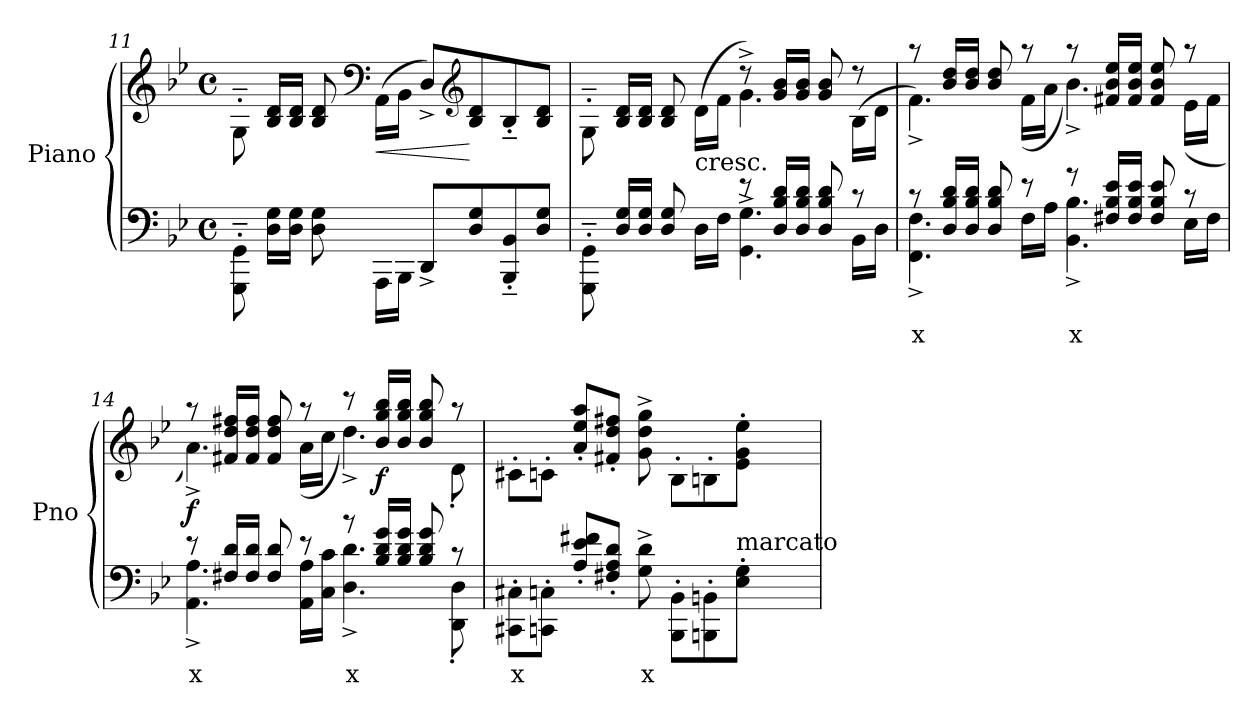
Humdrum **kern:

**kern	**text	**kern	**dynam
*part1	*part1	*part1	*part1
*staff2	*staff2	*staff1	*staff1/2
*I"Piano	*	*	*
*I'Pno	*	*	*
!!LO:LB:g=z
*clefF4	*	*clefG2	*
*k[b-e-]	*	*k[b-e-]	*
*B-:	*	*B-:	*
*M4/4	*	*M4/4	*
*met(c)	*	*met(c)	*
=11	=11	=11	=11
8GGG\'~ 8GG\'~	.	8G'~\	.
16D\ 16G\LL	.	16B-/ 16d/LL	.
16D\ 16G\JJ	.	16B-/ 16d/JJ	.
8D\ 8G\	.	8B-/ 8d/	.
*	*	*clefF4	*
!	!	!	!LO:HP:b
16AAA\LL	.	(>16AA\LL	<
16BBB-\JJ	.	16BB-\JJ	.
8DD^/L	.	8D^/L)	.
*	*	*clefG2	*
8D/ 8G/	.	8B-/ 8d/	[
8BBB-/'~ 8BB-/'~	.	8B-~'/	.
8D/ 8G/J	.	8B-/ 8d/J	.
=12	=12	=12	=12
*^	*	*^	*
8GGG\'~ 8GG\'~	2ryy	.	8G'~\	2ryy	.
16D/ 16G/LL	.	.	16B-/ 16d/LL	.	.
16D/ 16G/JJ	.	.	16B-/ 16d/JJ	.	.
8D/ 8G/	.	.	8B-/ 8d/	.	.
!	!	!	!LO:TX:b:t=cresc.	!	!
16D\LL	.	.	(<16d\LL	.	.
16F\JJ	.	.	16f\JJ	.	.
4.GG\^ 4.G\^	8re	.	4.g^\)	8rdd	.
.	16D/ 16B-/ 16d/LL	.	.	16g/ 16b-/LL	.
.	16D/ 16B-/ 16d/JJ	.	.	16g/ 16b-/JJ	.
.	8D/ 8B-/ 8d/	.	.	8g/ 8b-/	.
16BB-\LL	8rc	.	(<16B-\LL	8rdd	.
16D\JJ	.	.	16d\JJ	.	.
!!LO:LB:g=z	!!
=13	=13	=13	=13	=13	=13
!	!	!LO:LY:b	!	!	!
8rc	4.FF\^ 4.F\^	x	8raa	4.f^\)	.
16D/ 16B-/ 16d/LL	.	.	16b-/ 16dd/LL	.	.
16D/ 16B-/ 16d/JJ	.	.	16b-/ 16dd/JJ	.	.
8D/ 8B-/ 8d/	.	.	8b-/ 8dd/	.	.
8re	16F\LL	.	8raa	(<16f\LL	.
.	16A\JJ	.	.	16a\JJ	.
!	!	!LO:LY:b	!	!	!
8rg	4.BB-\^ 4.B-\^	x	8raa	4.b-^\)	.
16F#X/ 16B-/ 16e-/LL	.	.	16f#X/ 16b-/ 16ee-/LL	.	.
16F#/ 16B-/ 16e-/JJ	.	.	16f#/ 16b-/ 16ee-/JJ	.	.
8F#/ 8B-/ 8e-/	.	.	8f#/ 8b-/ 8ee-/	.	.
8rc	16E-\LL	.	8raa	(<16e-\LL	.
.	16F#\JJ	.	.	16f#\JJ	.
=14	=14	=14	=14	=14	=14
!	!	!LO:LY:b	!	!	!LO:DY:b
8re	4.AA\^ 4.A\^	x	8raa	4.a^\)	f
16F#X/ 16d/LL	.	.	16f#X/ 16dd/ 16ff#X/LL	.	.
16F#/ 16d/JJ	.	.	16f#/ 16dd/ 16ff#/JJ	.	.
8F#/ 8d/	.	.	8f#/ 8dd/ 8ff#/	.	.
8re	16AA\ 16A\LL	.	8raa	(<16a\LL	.
.	16C\ 16c\JJ	.	.	16cc\JJ	.
!	!	!LO:LY:b	!	!	!
8rb	4.D\^ 4.d\^	x	8rccc	4.dd^\)	.
!	!	!	!	!	!LO:DY:b
16B-/ 16d/ 16g/LL	.	.	16b-/ 16gg/ 16bb-/LL	.	f
16B-/ 16d/ 16g/JJ	.	.	16b-/ 16gg/ 16bb-/JJ	.	.
8B-/ 8d/ 8g/	.	.	8b-/ 8gg/ 8bb-/	.	.
8rc	8DD\' 8D\'	.	8raa	8d'\	.
!!LO:PB:g=z
=15	=15	=15	=15	=15	=15
!	!	!LO:LY:b	!	!	!
*v	*v	*	*	*	*
*	*	*v	*v	*
8CC#X\' 8C#X\'L	x	8c#X'\L	.
8CCn\' 8Cn\'J	.	8cn'\J	.
8A/' 8e-/' 8f#X/'L	.	8a/' 8ee-/' 8aa/'L	.
8F#X/' 8A/' 8d/'J	.	8f#X/' 8dd/' 8ff#X/'J	.
!	!LO:LY:b	!	!
8G\^ 8d\^	x	8g\^ 8dd\^ 8gg\^	.
8BBB-\' 8BB-\'L	.	8B-'\L	.
8BBBn\' 8BBn\'	.	8Bn'\	.
!LO:TX:a:t=marcato	!	!	!
8E-\' 8G\'J	.	8e-\' 8g\' 8ee-\'J	.
=	=	=	=
*-	*-	*-	*-
